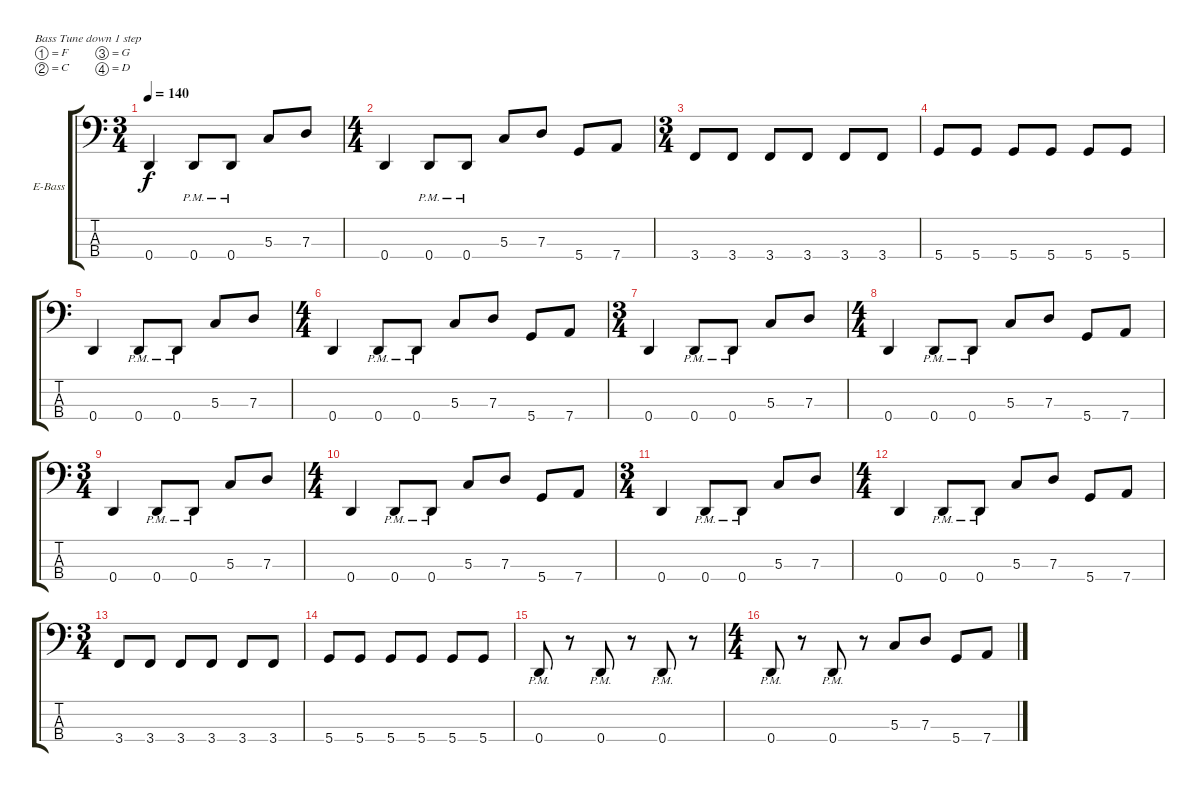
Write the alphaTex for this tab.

\defaultSystemsLayout 4
\bracketExtendMode groupsimilarinstruments
\firstSystemTrackNameOrientation horizontal
\otherSystemsTrackNameOrientation horizontal
\track ("Electric Bass" "E-Bass") {instrument electricbassfinger}
\staff {score tabs}
\tuning (F2 C2 G1 D1)
\ts (3 4)
\tempo 140
\clef f4
\ks c
0.4.4{dy f} 0.4{pm}.8 0.4{pm}.8 5.3.8 7.3.8 |
\ts (4 4)
0.4.4 0.4{pm}.8 0.4{pm}.8 5.3.8 7.3.8 5.4.8 7.4.8 |
\ts (3 4)
3.4.8 3.4.8 3.4.8 3.4.8 3.4.8 3.4.8 |
5.4.8 5.4.8 5.4.8 5.4.8 5.4.8 5.4.8 |
0.4.4 0.4{pm}.8 0.4{pm}.8 5.3.8 7.3.8 |
\ts (4 4)
0.4.4 0.4{pm}.8 0.4{pm}.8 5.3.8 7.3.8 5.4.8 7.4.8 |
\ts (3 4)
0.4.4 0.4{pm}.8 0.4{pm}.8 5.3.8 7.3.8 |
\ts (4 4)
0.4.4 0.4{pm}.8 0.4{pm}.8 5.3.8 7.3.8 5.4.8 7.4.8 |
\ts (3 4)
0.4.4 0.4{pm}.8 0.4{pm}.8 5.3.8 7.3.8 |
\ts (4 4)
0.4.4 0.4{pm}.8 0.4{pm}.8 5.3.8 7.3.8 5.4.8 7.4.8 |
\ts (3 4)
0.4.4 0.4{pm}.8 0.4{pm}.8 5.3.8 7.3.8 |
\ts (4 4)
0.4.4 0.4{pm}.8 0.4{pm}.8 5.3.8 7.3.8 5.4.8 7.4.8 |
\ts (3 4)
3.4.8 3.4.8 3.4.8 3.4.8 3.4.8 3.4.8 |
5.4.8 5.4.8 5.4.8 5.4.8 5.4.8 5.4.8 |
0.4{pm}.8 r.8 0.4{pm}.8 r.8 0.4{pm}.8 r.8 |
\ts (4 4)
0.4{pm}.8 r.8 0.4{pm}.8 r.8 5.3.8 7.3.8 5.4.8 7.4.8
